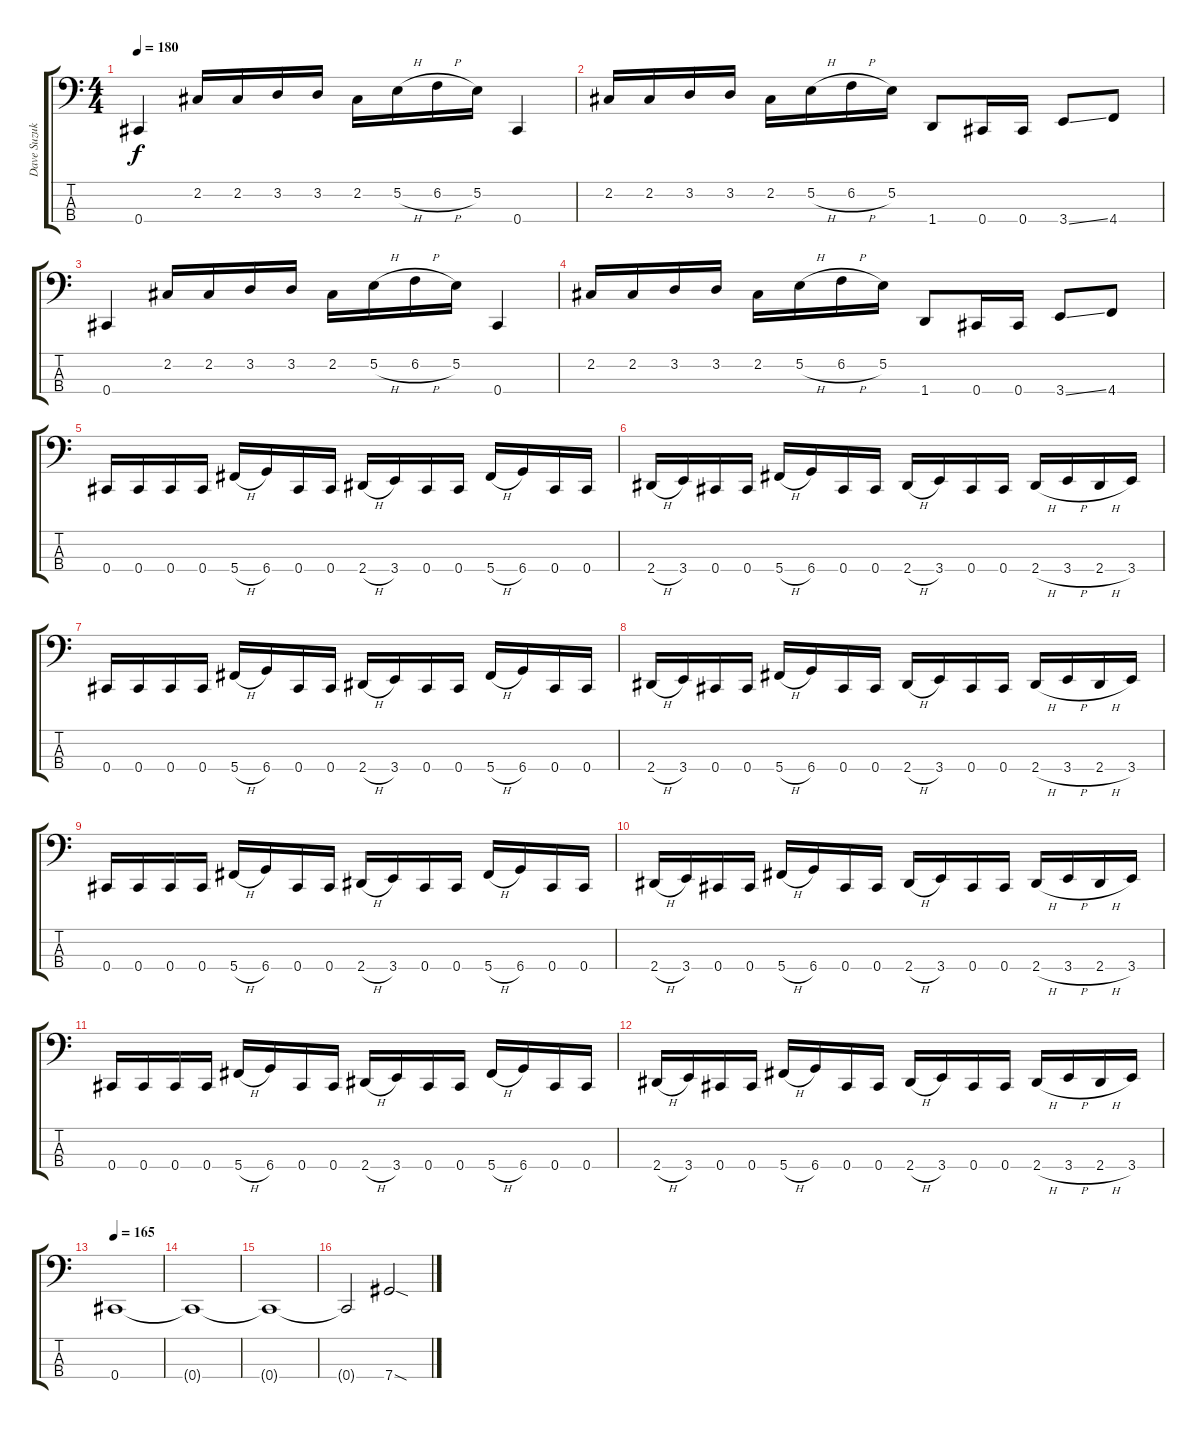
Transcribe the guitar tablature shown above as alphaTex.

\track ("Dave Suzuki - Bass" "Dave Suzuk") {instrument electricbassfinger}
\staff {score tabs}
\tuning (E2 B1 Gb1 Db1) {hide}
\ts (4 4)
\tempo 180
\clef f4
\ks c
0.4.4{dy f} 2.2.16 2.2.16 3.2.16 3.2.16 2.2.16 5.2{h}.16 6.2{h}.16 5.2.16 0.4.4 |
2.2.16 2.2.16 3.2.16 3.2.16 2.2.16 5.2{h}.16 6.2{h}.16 5.2.16 1.4.8 0.4.16 0.4.16 3.4{ss}.8 4.4.8 |
0.4.4 2.2.16 2.2.16 3.2.16 3.2.16 2.2.16 5.2{h}.16 6.2{h}.16 5.2.16 0.4.4 |
2.2.16 2.2.16 3.2.16 3.2.16 2.2.16 5.2{h}.16 6.2{h}.16 5.2.16 1.4.8 0.4.16 0.4.16 3.4{ss}.8 4.4.8 |
0.4.16 0.4.16 0.4.16 0.4.16 5.4{h}.16 6.4.16 0.4.16 0.4.16 2.4{h}.16 3.4.16 0.4.16 0.4.16 5.4{h}.16 6.4.16 0.4.16 0.4.16 |
2.4{h}.16 3.4.16 0.4.16 0.4.16 5.4{h}.16 6.4.16 0.4.16 0.4.16 2.4{h}.16 3.4.16 0.4.16 0.4.16 2.4{h}.16 3.4{h}.16 2.4{h}.16 3.4.16 |
0.4.16 0.4.16 0.4.16 0.4.16 5.4{h}.16 6.4.16 0.4.16 0.4.16 2.4{h}.16 3.4.16 0.4.16 0.4.16 5.4{h}.16 6.4.16 0.4.16 0.4.16 |
2.4{h}.16 3.4.16 0.4.16 0.4.16 5.4{h}.16 6.4.16 0.4.16 0.4.16 2.4{h}.16 3.4.16 0.4.16 0.4.16 2.4{h}.16 3.4{h}.16 2.4{h}.16 3.4.16 |
0.4.16 0.4.16 0.4.16 0.4.16 5.4{h}.16 6.4.16 0.4.16 0.4.16 2.4{h}.16 3.4.16 0.4.16 0.4.16 5.4{h}.16 6.4.16 0.4.16 0.4.16 |
2.4{h}.16 3.4.16 0.4.16 0.4.16 5.4{h}.16 6.4.16 0.4.16 0.4.16 2.4{h}.16 3.4.16 0.4.16 0.4.16 2.4{h}.16 3.4{h}.16 2.4{h}.16 3.4.16 |
0.4.16 0.4.16 0.4.16 0.4.16 5.4{h}.16 6.4.16 0.4.16 0.4.16 2.4{h}.16 3.4.16 0.4.16 0.4.16 5.4{h}.16 6.4.16 0.4.16 0.4.16 |
2.4{h}.16 3.4.16 0.4.16 0.4.16 5.4{h}.16 6.4.16 0.4.16 0.4.16 2.4{h}.16 3.4.16 0.4.16 0.4.16 2.4{h}.16 3.4{h}.16 2.4{h}.16 3.4.16 |
\tempo 165
0.4.1 |
0.4{t}.1 |
0.4{t}.1 |
0.4{t}.2 7.4{sod}.2
